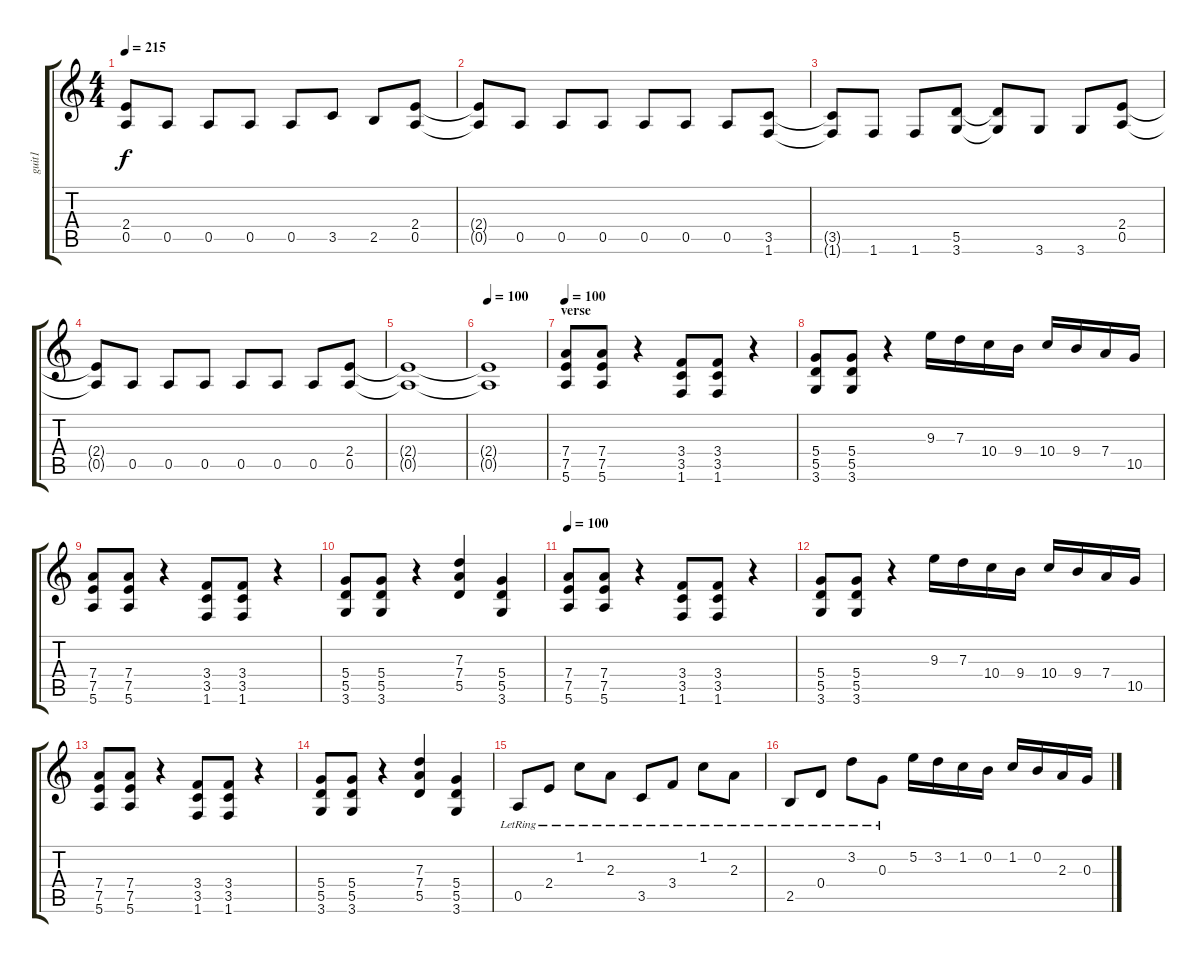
\track ("guit1" "guit1") {instrument distortionguitar}
\staff {score tabs}
\tuning (E4 B3 G3 D3 A2 E2) {hide}
\ts (4 4)
\tempo 215
\clef g2
\ks c
(2.4{t} 0.5{t}).8{dy f} 0.5.8 0.5.8 0.5.8 0.5.8 3.5.8 2.5.8 (2.4 0.5).8 |
(2.4{t} 0.5{t}).8 0.5.8 0.5.8 0.5.8 0.5.8 0.5.8 0.5.8 (3.5 1.6).8 |
(3.5{t} 1.6{t}).8 1.6.8 1.6.8 (5.5 3.6).8 (5.5{t} 3.6{t}).8 3.6.8 3.6.8 (2.4 0.5).8 |
(2.4{t} 0.5{t}).8 0.5.8 0.5.8 0.5.8 0.5.8 0.5.8 0.5.8 (2.4 0.5).8 |
(2.4{t} 0.5{t}).1 |
\tempo 100
(2.4{t} 0.5{t}).1 |
\section ("" "verse")
\tempo 100
(7.4 7.5 5.6).8{instrument distortionguitar} (7.4 7.5 5.6).8 r.4 (3.4 3.5 1.6).8 (3.4 3.5 1.6).8 r.4 |
(5.4 5.5 3.6).8 (5.4 5.5 3.6).8 r.4 9.3.16 7.3.16 10.4.16 9.4.16 10.4.16 9.4.16 7.4.16 10.5.16 |
(7.4 7.5 5.6).8 (7.4 7.5 5.6).8 r.4 (3.4 3.5 1.6).8 (3.4 3.5 1.6).8 r.4 |
(5.4 5.5 3.6).8 (5.4 5.5 3.6).8 r.4 (7.3 7.4 5.5).4 (5.4 5.5 3.6).4 |
\tempo 100
(7.4 7.5 5.6).8{instrument distortionguitar} (7.4 7.5 5.6).8 r.4 (3.4 3.5 1.6).8 (3.4 3.5 1.6).8 r.4 |
(5.4 5.5 3.6).8 (5.4 5.5 3.6).8 r.4 9.3.16 7.3.16 10.4.16 9.4.16 10.4.16 9.4.16 7.4.16 10.5.16 |
(7.4 7.5 5.6).8 (7.4 7.5 5.6).8 r.4 (3.4 3.5 1.6).8 (3.4 3.5 1.6).8 r.4 |
(5.4 5.5 3.6).8 (5.4 5.5 3.6).8 r.4 (7.3 7.4 5.5).4 (5.4 5.5 3.6).4 |
0.5{lr}.8{instrument acousticguitarsteel} 2.4{lr}.8 1.2{lr}.8 2.3{lr}.8 3.5{lr}.8 3.4{lr}.8 1.2{lr}.8 2.3{lr}.8 |
2.5{lr}.8 0.4{lr}.8 3.2{lr}.8 0.3{lr}.8 5.2.16{instrument distortionguitar} 3.2.16 1.2.16 0.2.16 1.2.16 0.2.16 2.3.16 0.3.16
